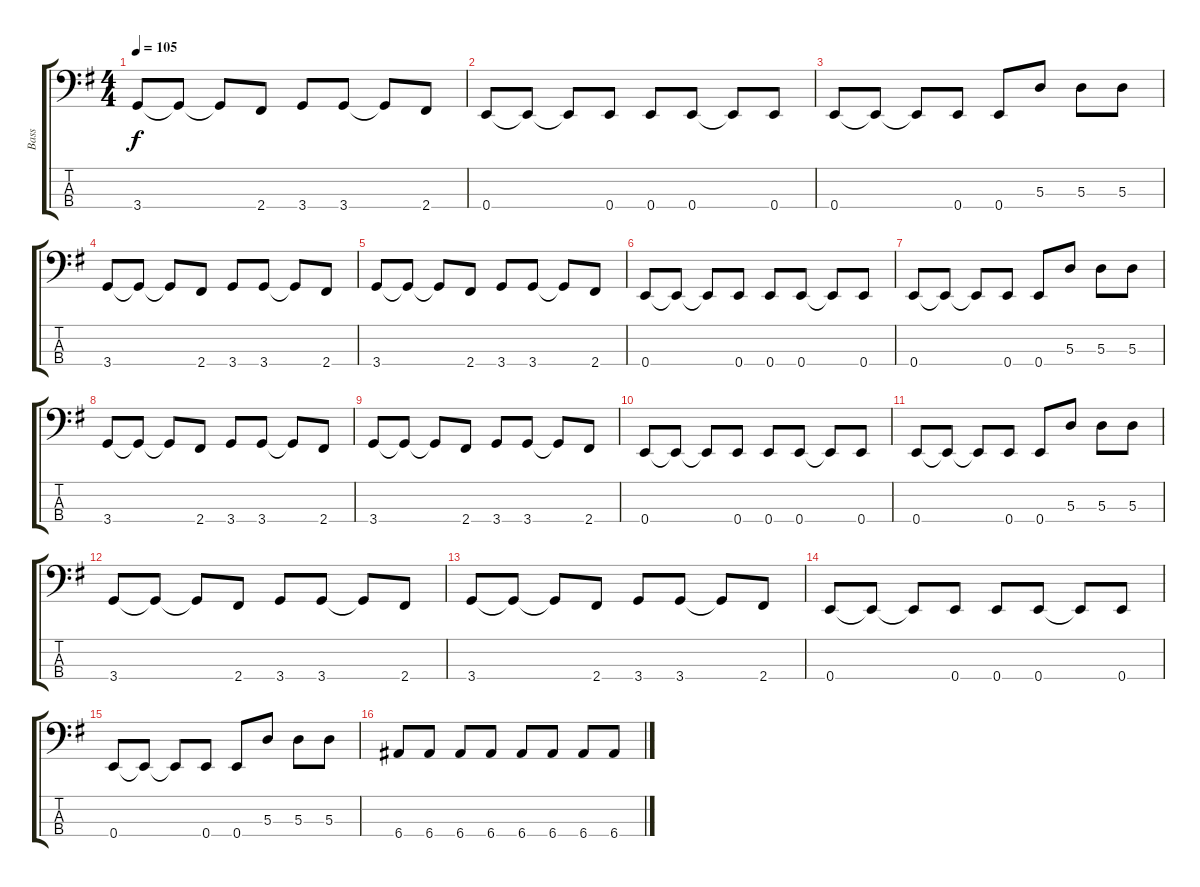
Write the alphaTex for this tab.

\track ("Bass" "Bass") {instrument electricbassfinger}
\staff {score tabs}
\tuning (G2 D2 A1 E1) {hide}
\ts (4 4)
\tempo 105
\clef f4
\ks g
3.4.8{dy f} 3.4{t}.8 3.4{t}.8 2.4.8 3.4.8 3.4.8 3.4{t}.8 2.4.8 |
0.4.8 0.4{t}.8 0.4{t}.8 0.4.8 0.4.8 0.4.8 0.4{t}.8 0.4.8 |
0.4.8 0.4{t}.8 0.4{t}.8 0.4.8 0.4.8 5.3.8 5.3.8 5.3.8 |
3.4.8 3.4{t}.8 3.4{t}.8 2.4.8 3.4.8 3.4.8 3.4{t}.8 2.4.8 |
3.4.8 3.4{t}.8 3.4{t}.8 2.4.8 3.4.8 3.4.8 3.4{t}.8 2.4.8 |
0.4.8 0.4{t}.8 0.4{t}.8 0.4.8 0.4.8 0.4.8 0.4{t}.8 0.4.8 |
0.4.8 0.4{t}.8 0.4{t}.8 0.4.8 0.4.8 5.3.8 5.3.8 5.3.8 |
3.4.8 3.4{t}.8 3.4{t}.8 2.4.8 3.4.8 3.4.8 3.4{t}.8 2.4.8 |
3.4.8 3.4{t}.8 3.4{t}.8 2.4.8 3.4.8 3.4.8 3.4{t}.8 2.4.8 |
0.4.8 0.4{t}.8 0.4{t}.8 0.4.8 0.4.8 0.4.8 0.4{t}.8 0.4.8 |
0.4.8 0.4{t}.8 0.4{t}.8 0.4.8 0.4.8 5.3.8 5.3.8 5.3.8 |
3.4.8 3.4{t}.8 3.4{t}.8 2.4.8 3.4.8 3.4.8 3.4{t}.8 2.4.8 |
3.4.8 3.4{t}.8 3.4{t}.8 2.4.8 3.4.8 3.4.8 3.4{t}.8 2.4.8 |
0.4.8 0.4{t}.8 0.4{t}.8 0.4.8 0.4.8 0.4.8 0.4{t}.8 0.4.8 |
0.4.8 0.4{t}.8 0.4{t}.8 0.4.8 0.4.8 5.3.8 5.3.8 5.3.8 |
6.4.8 6.4.8 6.4.8 6.4.8 6.4.8 6.4.8 6.4.8 6.4.8
